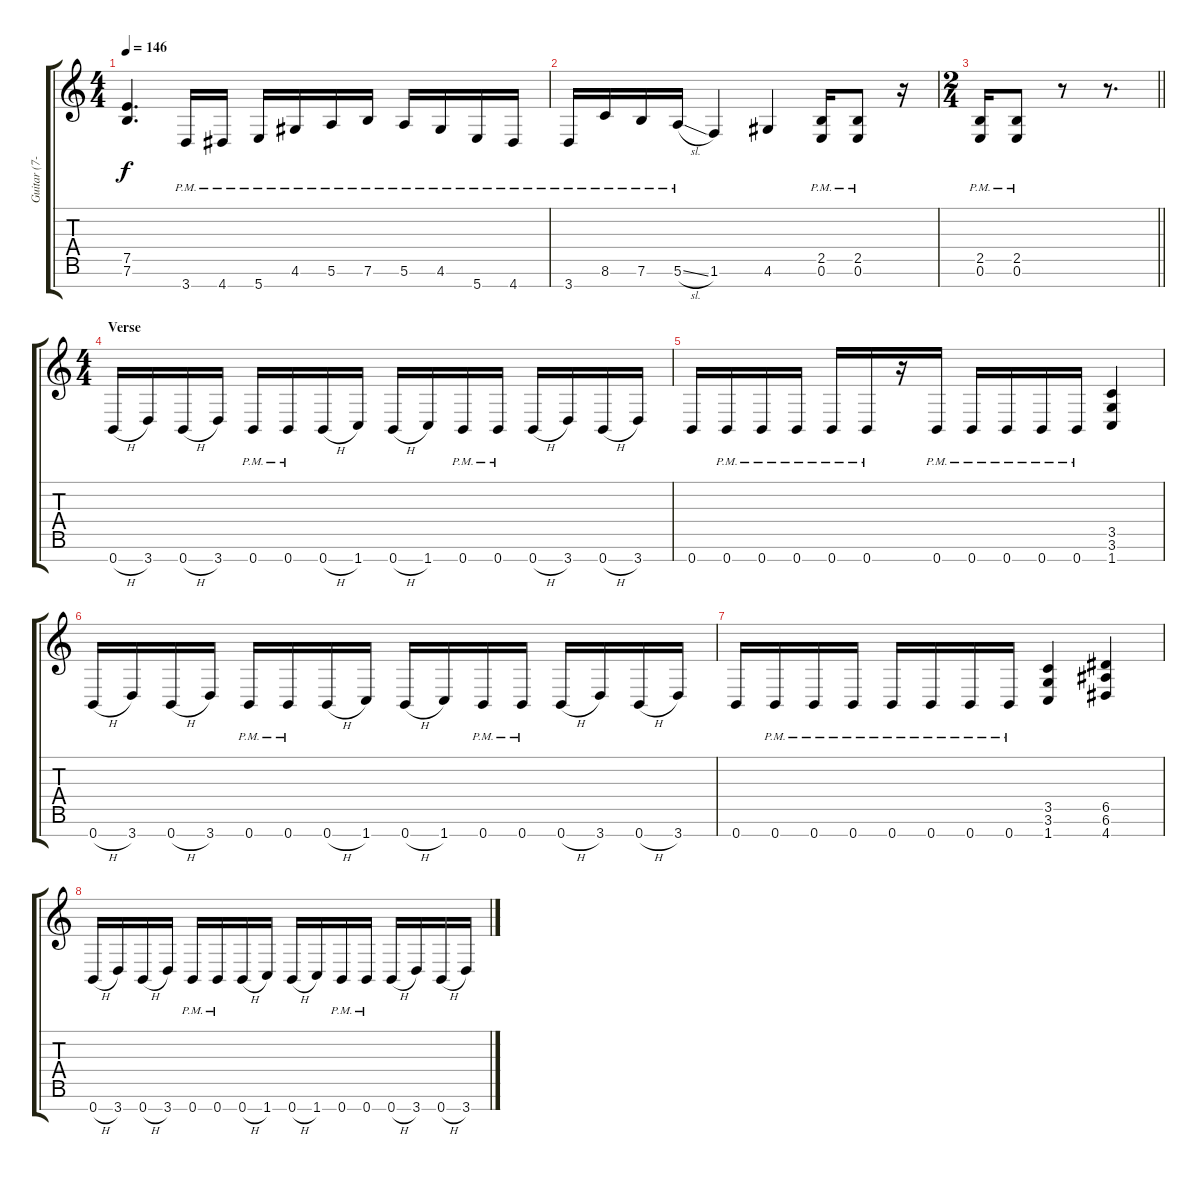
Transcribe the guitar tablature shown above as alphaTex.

\track ("Guitar (7-string)" "Guitar (7-") {instrument distortionguitar}
\staff {score tabs}
\tuning (E4 B3 G3 D3 A2 E2 B1) {hide}
\ts (4 4)
\tempo 146
\clef g2
\ks c
(7.5 7.6).4{d dy f} 3.7{pm}.16 4.7{pm}.16 5.7{pm}.16 4.6{pm}.16 5.6{pm}.16 7.6{pm}.16 5.6{pm}.16 4.6{pm}.16 5.7{pm}.16 4.7{pm}.16 |
3.7{pm}.16 8.6{pm}.16 7.6{pm}.16 5.6{sl pm}.16 1.6.4 4.6.4 (2.5{pm} 0.6{pm}).16 (2.5{pm} 0.6{pm}).8 r.16 |
\ts (2 4)
\barLineRight lightlight
(2.5{pm} 0.6{pm}).16 (2.5{pm} 0.6{pm}).8 r.8 r.8{d} |
\ts (4 4)
\section ("" "Verse")
0.7{h}.16 3.7.16 0.7{h}.16 3.7.16 0.7{pm}.16 0.7{pm}.16 0.7{h}.16 1.7.16 0.7{h}.16 1.7.16 0.7{pm}.16 0.7{pm}.16 0.7{h}.16 3.7.16 0.7{h}.16 3.7.16 |
0.7.16 0.7{pm}.16 0.7{pm}.16 0.7{pm}.16 0.7{pm}.16 0.7{pm}.16 r.16 0.7{pm}.16 0.7{pm}.16 0.7{pm}.16 0.7{pm}.16 0.7{pm}.16 (3.5 3.6 1.7).4 |
0.7{h}.16 3.7.16 0.7{h}.16 3.7.16 0.7{pm}.16 0.7{pm}.16 0.7{h}.16 1.7.16 0.7{h}.16 1.7.16 0.7{pm}.16 0.7{pm}.16 0.7{h}.16 3.7.16 0.7{h}.16 3.7.16 |
0.7.16 0.7{pm}.16 0.7{pm}.16 0.7{pm}.16 0.7{pm}.16 0.7{pm}.16 0.7{pm}.16 0.7{pm}.16 (3.5 3.6 1.7).4 (6.5 6.6 4.7).4 |
0.7{h}.16 3.7.16 0.7{h}.16 3.7.16 0.7{pm}.16 0.7{pm}.16 0.7{h}.16 1.7.16 0.7{h}.16 1.7.16 0.7{pm}.16 0.7{pm}.16 0.7{h}.16 3.7.16 0.7{h}.16 3.7.16
